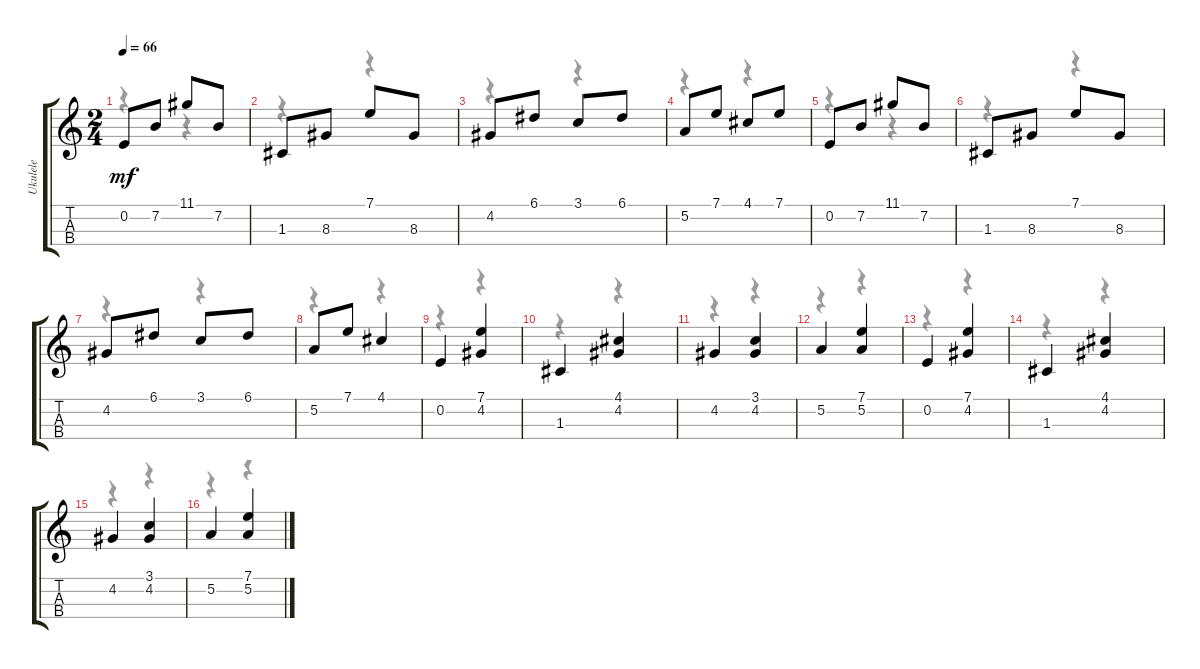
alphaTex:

\track ("Ukulele" "Ukulele") {instrument shamisen}
\staff {score tabs}
\tuning (A4 E4 C4 G4) {hide}
\voice
\ts (2 4)
\tempo 66
\clef g2
\ks c
0.2.8{dy mf} 7.2.8 11.1.8 7.2.8 |
1.3.8 8.3.8 7.1.8 8.3.8 |
4.2.8 6.1.8 3.1.8 6.1.8 |
5.2.8 7.1.8 4.1.8 7.1.8 |
0.2.8 7.2.8 11.1.8 7.2.8 |
1.3.8 8.3.8 7.1.8 8.3.8 |
4.2.8 6.1.8 3.1.8 6.1.8 |
5.2.8 7.1.8 4.1.4 |
0.2.4 (7.1 4.2).4 |
1.3.4 (4.1 4.2).4 |
4.2.4 (3.1 4.2).4 |
5.2.4 (7.1 5.2).4 |
0.2.4 (7.1 4.2).4 |
1.3.4 (4.1 4.2).4 |
4.2.4 (3.1 4.2).4 |
5.2.4 (7.1 5.2).4
\voice
\clef g2
\ottava regular
\simile none
\ks c
r.4{dy f} r.4 |
r.4 r.4 |
r.4 r.4 |
r.4 r.4 |
r.4 r.4 |
r.4 r.4 |
r.4 r.4 |
r.4 r.4 |
r.4 r.4 |
r.4 r.4 |
r.4 r.4 |
r.4 r.4 |
r.4 r.4 |
r.4 r.4 |
r.4 r.4 |
r.4 r.4
